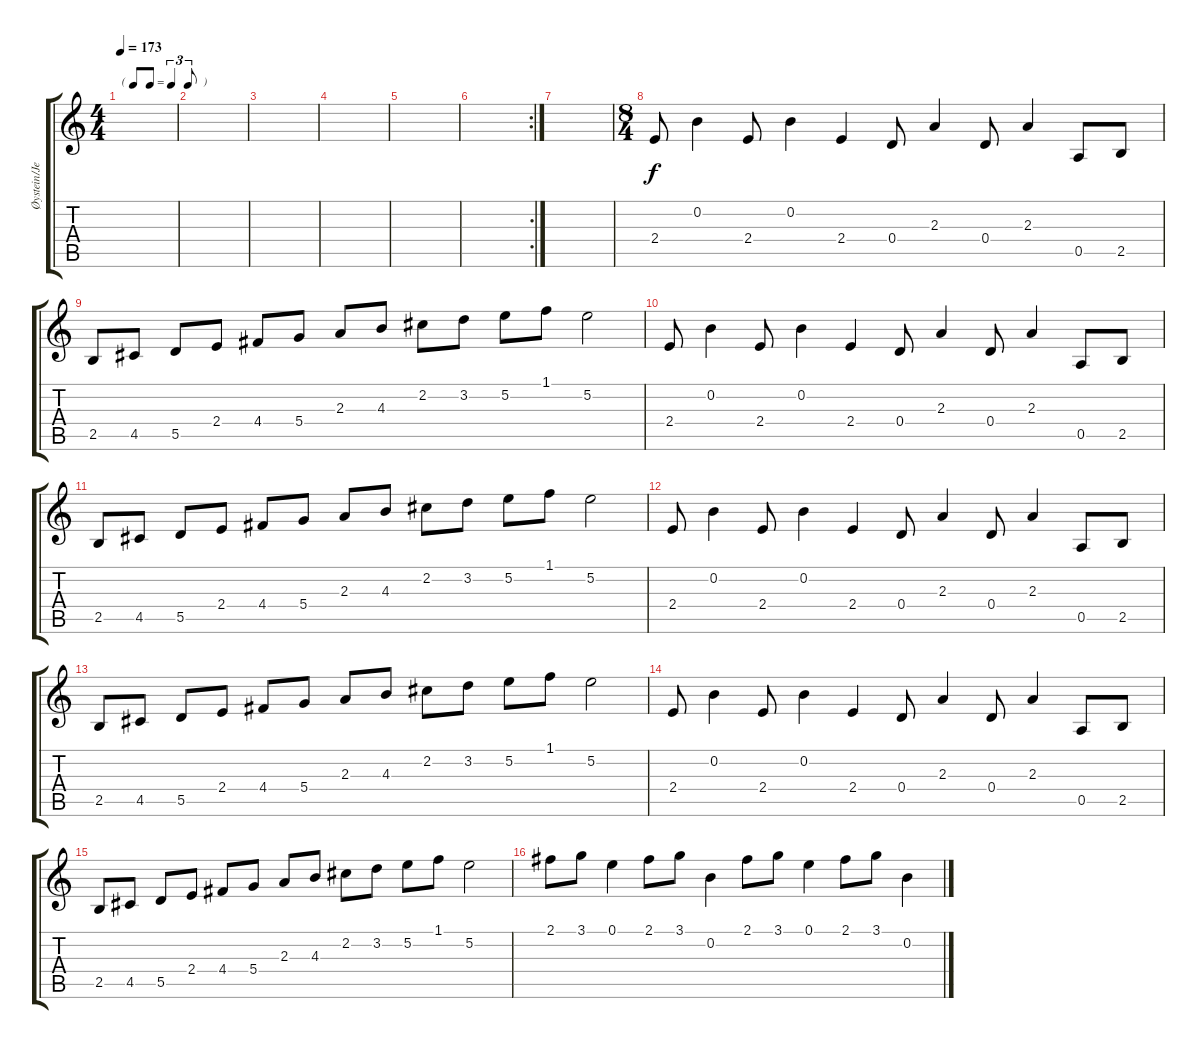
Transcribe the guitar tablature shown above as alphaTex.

\track ("Øystein/Jens" "Øystein/Je") {instrument overdrivenguitar}
\staff {score tabs}
\tuning (E4 B3 G3 D3 A2 E2) {hide}
\ts (4 4)
\tf triplet8th
\tempo 173
\clef g2
\ks c
|
|
|
|
|
\rc 2
|
|
\ts (8 4)
2.4.8 0.2.4 2.4.8 0.2.4 2.4.4 0.4.8 2.3.4 0.4.8 2.3.4 0.5.8 2.5.8 |
2.5.8 4.5.8 5.5.8 2.4.8 4.4.8 5.4.8 2.3.8 4.3.8 2.2.8 3.2.8 5.2.8 1.1.8 5.2.2 |
2.4.8 0.2.4 2.4.8 0.2.4 2.4.4 0.4.8 2.3.4 0.4.8 2.3.4 0.5.8 2.5.8 |
2.5.8 4.5.8 5.5.8 2.4.8 4.4.8 5.4.8 2.3.8 4.3.8 2.2.8 3.2.8 5.2.8 1.1.8 5.2.2 |
2.4.8 0.2.4 2.4.8 0.2.4 2.4.4 0.4.8 2.3.4 0.4.8 2.3.4 0.5.8 2.5.8 |
2.5.8 4.5.8 5.5.8 2.4.8 4.4.8 5.4.8 2.3.8 4.3.8 2.2.8 3.2.8 5.2.8 1.1.8 5.2.2 |
2.4.8 0.2.4 2.4.8 0.2.4 2.4.4 0.4.8 2.3.4 0.4.8 2.3.4 0.5.8 2.5.8 |
2.5.8 4.5.8 5.5.8 2.4.8 4.4.8 5.4.8 2.3.8 4.3.8 2.2.8 3.2.8 5.2.8 1.1.8 5.2.2 |
2.1.8 3.1.8 0.1.4 2.1.8 3.1.8 0.2.4 2.1.8 3.1.8 0.1.4 2.1.8 3.1.8 0.2.4
